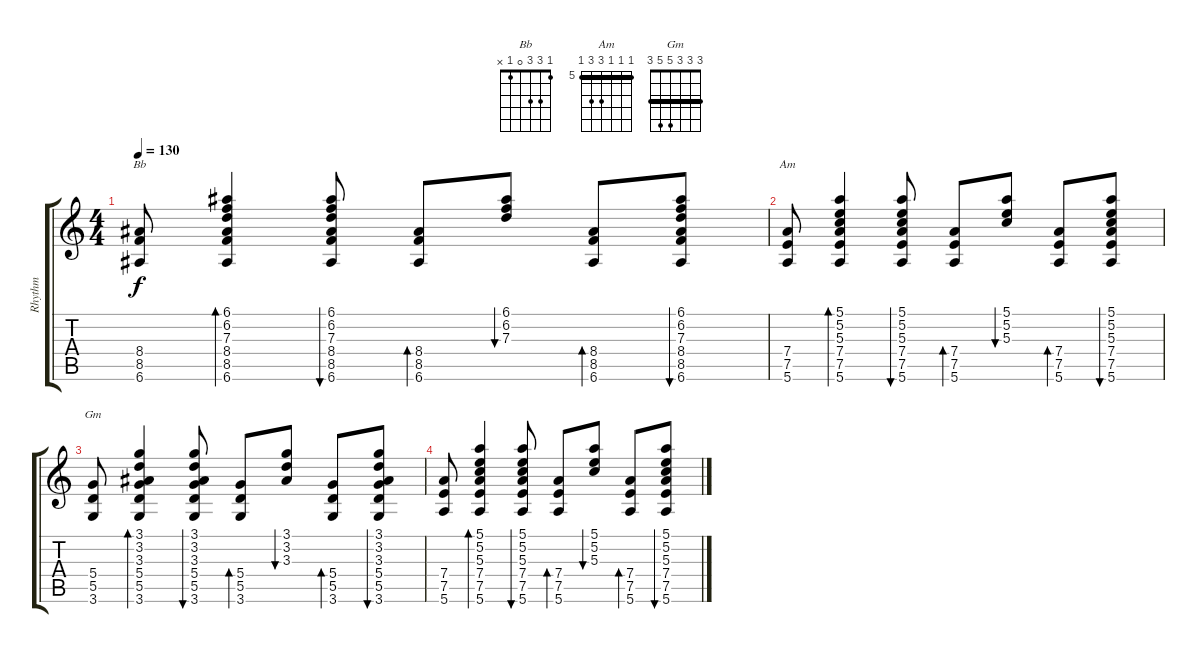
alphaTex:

\track ("Rhythm" "Rhythm") {instrument acousticguitarnylon}
\staff {score tabs}
\tuning (E4 B3 G3 D3 A2 E2) {hide}
\chord ("Bb" 1 3 3 0 1 x)
\chord ("Am" 5 5 5 7 7 5) {firstfret 5 barre 5}
\chord ("Gm" 3 3 3 5 5 3) {barre 3}
\ts (4 4)
\tempo 130
\clef g2
\ks c
(8.4 8.5 6.6).8{ch "Bb" dy f volume 0} (6.1 6.2 7.3 8.4 8.5 6.6).4{bd 480} (6.1 6.2 7.3 8.4 8.5 6.6).8{bu 30} (8.4 8.5 6.6).8{bd 30} (6.1 6.2 7.3).8{bu 30} (8.4 8.5 6.6).8{bd 30} (6.1 6.2 7.3 8.4 8.5 6.6).8{bu 30} |
(7.4 7.5 5.6).8{ch "Am"} (5.1 5.2 5.3 7.4 7.5 5.6).4{bd 480} (5.1 5.2 5.3 7.4 7.5 5.6).8{bu 30} (7.4 7.5 5.6).8{bd 30} (5.1 5.2 5.3).8{bu 30} (7.4 7.5 5.6).8{bd 30} (5.1 5.2 5.3 7.4 7.5 5.6).8{bu 30} |
(5.4 5.5 3.6).8{ch "Gm"} (3.1 3.2 3.3 5.4 5.5 3.6).4{bd 480} (3.1 3.2 3.3 5.4 5.5 3.6).8{bu 30} (5.4 5.5 3.6).8{bd 30} (3.1 3.2 3.3).8{bu 30} (5.4 5.5 3.6).8{bd 30} (3.1 3.2 3.3 5.4 5.5 3.6).8{bu 30} |
(7.4 7.5 5.6).8 (5.1 5.2 5.3 7.4 7.5 5.6).4{bd 480} (5.1 5.2 5.3 7.4 7.5 5.6).8{bu 30} (7.4 7.5 5.6).8{bd 30} (5.1 5.2 5.3).8{bu 30} (7.4 7.5 5.6).8{bd 30} (5.1 5.2 5.3 7.4 7.5 5.6).8{bu 30}
